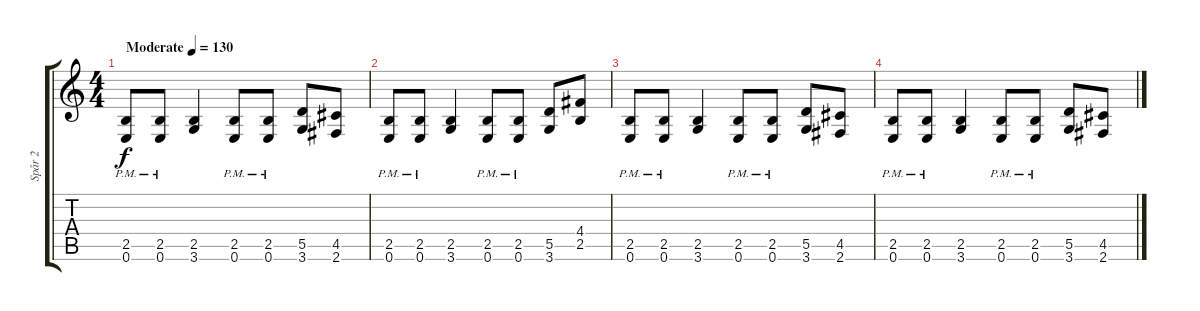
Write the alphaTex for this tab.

\track ("Spår 2" "Spår 2") {instrument distortionguitar}
\staff {score tabs}
\tuning (E4 B3 G3 D3 A2 E2) {hide}
\ts (4 4)
\tempo (130 "Moderate")
\clef g2
\ks c
(2.5{pm} 0.6).8{dy f instrument distortionguitar} (2.5{pm} 0.6).8 (2.5 3.6).4 (2.5{pm} 0.6).8 (2.5{pm} 0.6).8 (5.5 3.6).8 (4.5 2.6).8 |
(2.5{pm} 0.6).8 (2.5{pm} 0.6).8 (2.5 3.6).4 (2.5{pm} 0.6).8 (2.5{pm} 0.6).8 (5.5 3.6).8 (4.4 2.5).8 |
(2.5{pm} 0.6).8 (2.5{pm} 0.6).8 (2.5 3.6).4 (2.5{pm} 0.6).8 (2.5{pm} 0.6).8 (5.5 3.6).8 (4.5 2.6).8 |
(2.5{pm} 0.6).8 (2.5{pm} 0.6).8 (2.5 3.6).4 (2.5{pm} 0.6).8 (2.5{pm} 0.6).8 (5.5 3.6).8 (4.5 2.6).8
